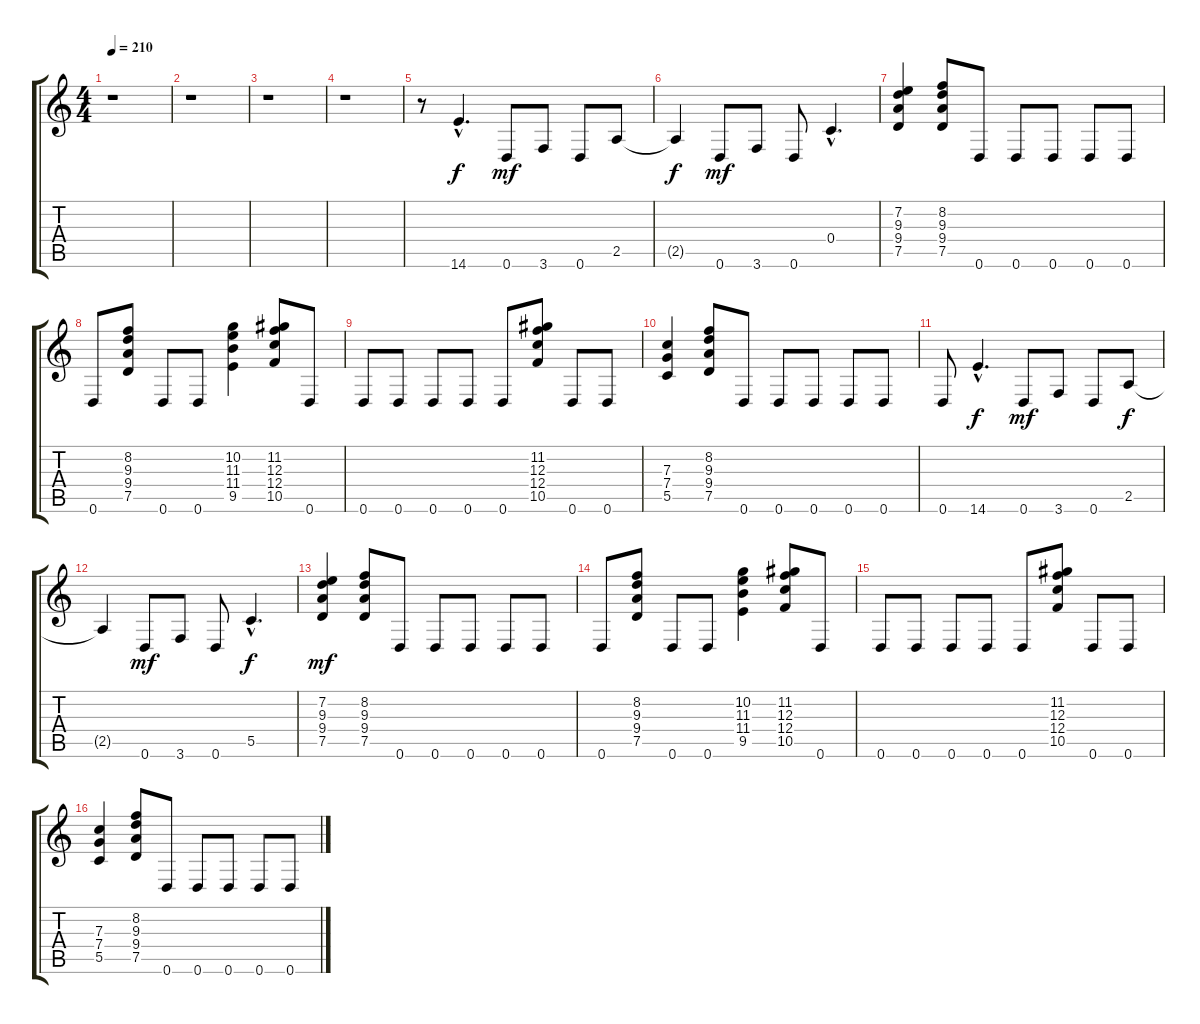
\track "" {instrument distortionguitar}
\staff {score tabs}
\tuning (D4 A3 F3 C3 G2 D2) {hide}
\ts (4 4)
\tempo 210
\clef g2
\ks c
r.1{dy f instrument distortionguitar} |
r.1 |
r.1 |
r.1 |
r.8 14.6{hac}.4{d} 0.6.8{dy mf} 3.6.8 0.6.8 2.5.8 |
2.5{t}.4{dy f} 0.6.8{dy mf} 3.6.8 0.6.8 0.4{hac}.4{d} |
(7.2 9.3 9.4 7.5).4 (8.2 9.3 9.4 7.5).8 0.6.8 0.6.8 0.6.8 0.6.8 0.6.8 |
0.6.8 (8.2 9.3 9.4 7.5).8 0.6.8 0.6.8 (10.2 11.3 11.4 9.5).4 (11.2 12.3 12.4 10.5).8 0.6.8 |
0.6.8 0.6.8 0.6.8 0.6.8 0.6.8 (11.2 12.3 12.4 10.5).8 0.6.8 0.6.8 |
(7.3 7.4 5.5).4 (8.2 9.3 9.4 7.5).8 0.6.8 0.6.8 0.6.8 0.6.8 0.6.8 |
0.6.8 14.6{hac}.4{d dy f} 0.6.8{dy mf} 3.6.8 0.6.8 2.5.8{dy f} |
2.5{t}.4 0.6.8{dy mf} 3.6.8 0.6.8 5.5{hac}.4{d dy f} |
(7.2 9.3 9.4 7.5).4{dy mf} (8.2 9.3 9.4 7.5).8 0.6.8 0.6.8 0.6.8 0.6.8 0.6.8 |
0.6.8 (8.2 9.3 9.4 7.5).8 0.6.8 0.6.8 (10.2 11.3 11.4 9.5).4 (11.2 12.3 12.4 10.5).8 0.6.8 |
0.6.8 0.6.8 0.6.8 0.6.8 0.6.8 (11.2 12.3 12.4 10.5).8 0.6.8 0.6.8 |
(7.3 7.4 5.5).4 (8.2 9.3 9.4 7.5).8 0.6.8 0.6.8 0.6.8 0.6.8 0.6.8
